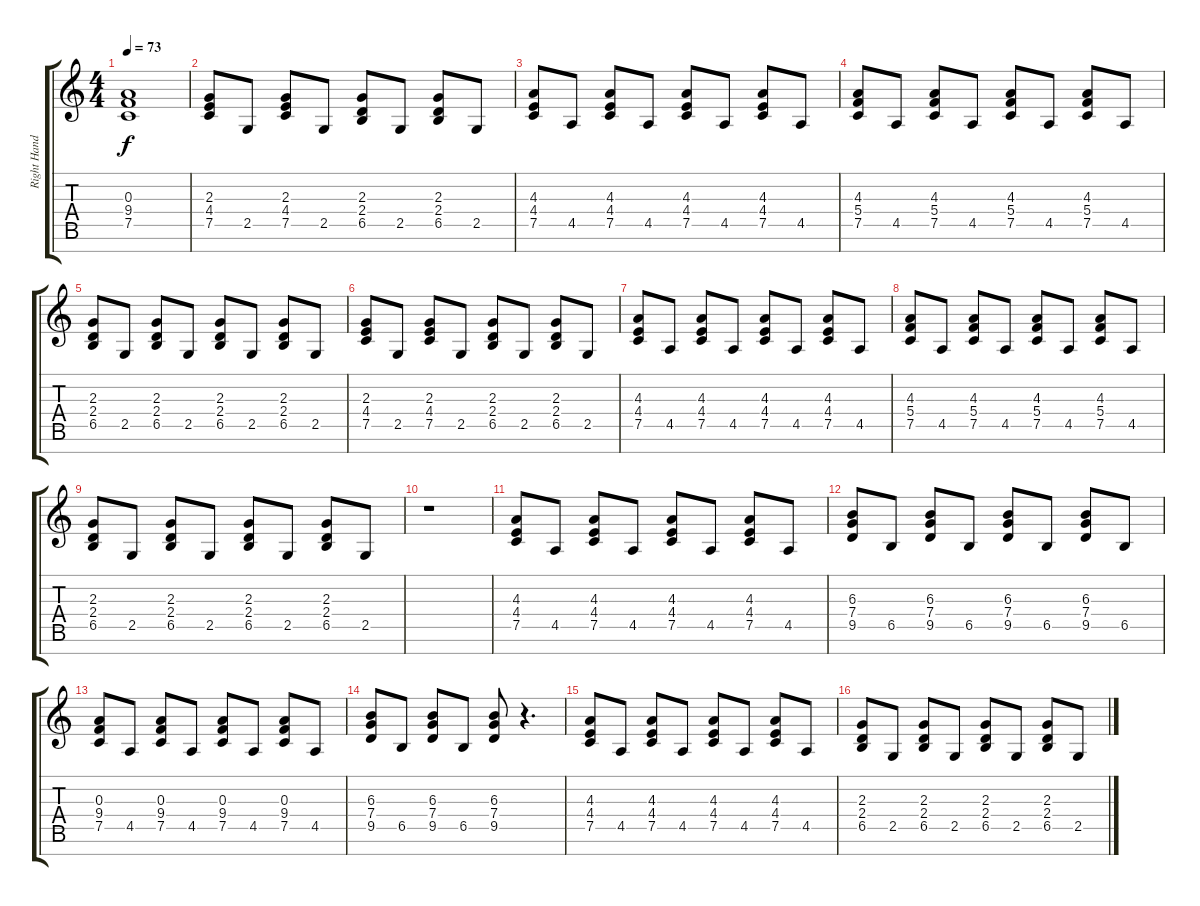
\track ("Right Hand" "Right Hand") {instrument acousticgrandpiano}
\staff {score tabs}
\tuning (C6 C5 F4 C4 F3 A2 C2) {hide}
\ts (4 4)
\tempo 73
\clef g2
\ks c
(0.3 9.4 7.5).1{dy f} |
(2.3 4.4 7.5).8 2.5.8 (2.3 4.4 7.5).8 2.5.8 (2.3 2.4 6.5).8 2.5.8 (2.3 2.4 6.5).8 2.5.8 |
(4.3 4.4 7.5).8 4.5.8 (4.3 4.4 7.5).8 4.5.8 (4.3 4.4 7.5).8 4.5.8 (4.3 4.4 7.5).8 4.5.8 |
(4.3 5.4 7.5).8 4.5.8 (4.3 5.4 7.5).8 4.5.8 (4.3 5.4 7.5).8 4.5.8 (4.3 5.4 7.5).8 4.5.8 |
(2.3 2.4 6.5).8 2.5.8 (2.3 2.4 6.5).8 2.5.8 (2.3 2.4 6.5).8 2.5.8 (2.3 2.4 6.5).8 2.5.8 |
(2.3 4.4 7.5).8 2.5.8 (2.3 4.4 7.5).8 2.5.8 (2.3 2.4 6.5).8 2.5.8 (2.3 2.4 6.5).8 2.5.8 |
(4.3 4.4 7.5).8 4.5.8 (4.3 4.4 7.5).8 4.5.8 (4.3 4.4 7.5).8 4.5.8 (4.3 4.4 7.5).8 4.5.8 |
(4.3 5.4 7.5).8 4.5.8 (4.3 5.4 7.5).8 4.5.8 (4.3 5.4 7.5).8 4.5.8 (4.3 5.4 7.5).8 4.5.8 |
(2.3 2.4 6.5).8 2.5.8 (2.3 2.4 6.5).8 2.5.8 (2.3 2.4 6.5).8 2.5.8 (2.3 2.4 6.5).8 2.5.8 |
r.1 |
(4.3 4.4 7.5).8 4.5.8 (4.3 4.4 7.5).8 4.5.8 (4.3 4.4 7.5).8 4.5.8 (4.3 4.4 7.5).8 4.5.8 |
(6.3 7.4 9.5).8 6.5.8 (6.3 7.4 9.5).8 6.5.8 (6.3 7.4 9.5).8 6.5.8 (6.3 7.4 9.5).8 6.5.8 |
(0.3 9.4 7.5).8 4.5.8 (0.3 9.4 7.5).8 4.5.8 (0.3 9.4 7.5).8 4.5.8 (0.3 9.4 7.5).8 4.5.8 |
(6.3 7.4 9.5).8 6.5.8 (6.3 7.4 9.5).8 6.5.8 (6.3 7.4 9.5).8 r.4{d} |
(4.3 4.4 7.5).8 4.5.8 (4.3 4.4 7.5).8 4.5.8 (4.3 4.4 7.5).8 4.5.8 (4.3 4.4 7.5).8 4.5.8 |
(2.3 2.4 6.5).8 2.5.8 (2.3 2.4 6.5).8 2.5.8 (2.3 2.4 6.5).8 2.5.8 (2.3 2.4 6.5).8 2.5.8
